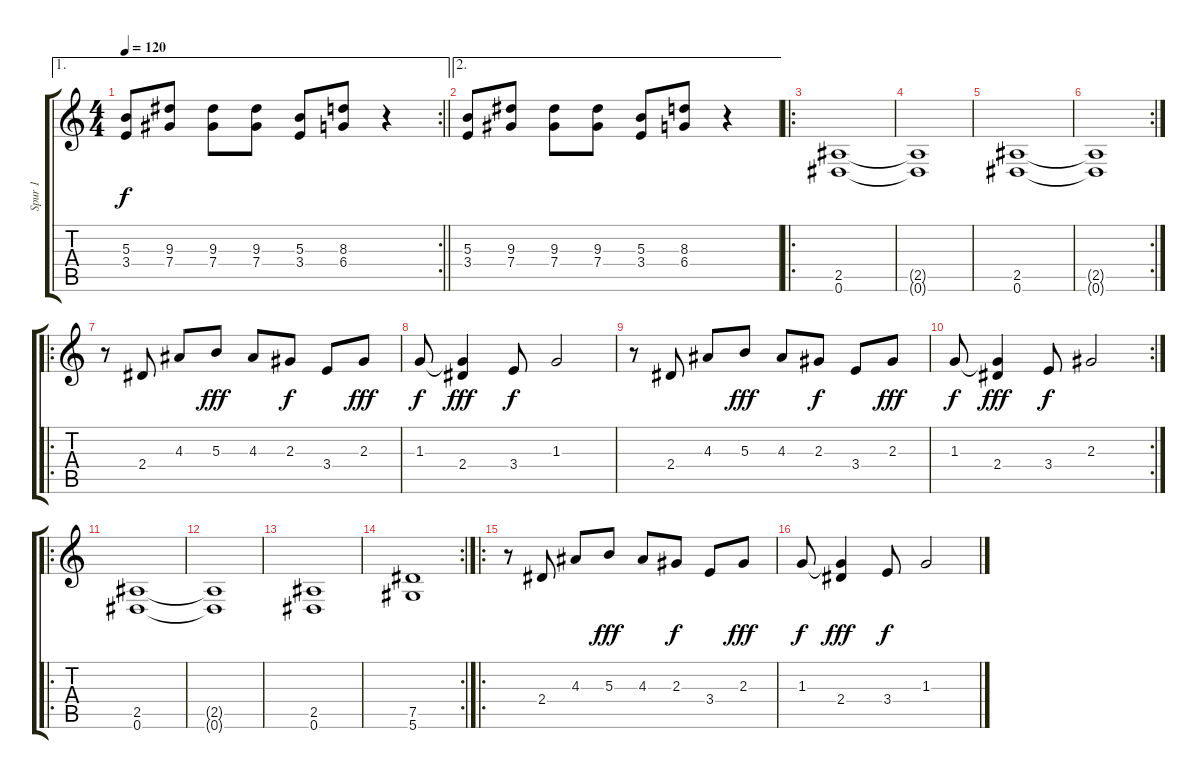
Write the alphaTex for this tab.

\track ("Spur 1" "Spur 1") {instrument distortionguitar}
\staff {score tabs}
\tuning (Eb4 Bb3 Gb3 Db3 Ab2 Eb2) {hide}
\ae 1
\rc 2
\ts (4 4)
\tempo 120
\clef g2
\barLineRight lightlight
\ks c
(5.3 3.4).8{dy f} (9.3 7.4).8 (9.3 7.4).8 (9.3 7.4).8 (5.3 3.4).8 (8.3 6.4).8 r.4 |
\ae 2
(5.3 3.4).8 (9.3 7.4).8 (9.3 7.4).8 (9.3 7.4).8 (5.3 3.4).8 (8.3 6.4).8 r.4 |
\ro
(2.5 0.6).1 |
(2.5{t} 0.6{t}).1 |
(2.5 0.6).1 |
\rc 2
(2.5{t} 0.6{t}).1 |
\ro
r.8{volume 16 balance 8} 2.4.8 4.3.8 5.3.8{dy fff} 4.3.8 2.3.8{dy f} 3.4.8 2.3.8{dy fff} |
1.3.8{dy f} (1.3{t} 2.4).4{dy fff} 3.4.8{dy f} 1.3.2 |
r.8{volume 16 balance 8} 2.4.8 4.3.8 5.3.8{dy fff} 4.3.8 2.3.8{dy f} 3.4.8 2.3.8{dy fff} |
\rc 2
1.3.8{dy f} (1.3{t} 2.4).4{dy fff} 3.4.8{dy f} 2.3.2 |
\ro
(2.5 0.6).1 |
(2.5{t} 0.6{t}).1 |
(2.5 0.6).1 |
\rc 2
(7.5 5.6).1 |
\ro
r.8{volume 16 balance 8} 2.4.8 4.3.8 5.3.8{dy fff} 4.3.8 2.3.8{dy f} 3.4.8 2.3.8{dy fff} |
1.3.8{dy f} (1.3{t} 2.4).4{dy fff} 3.4.8{dy f} 1.3.2
